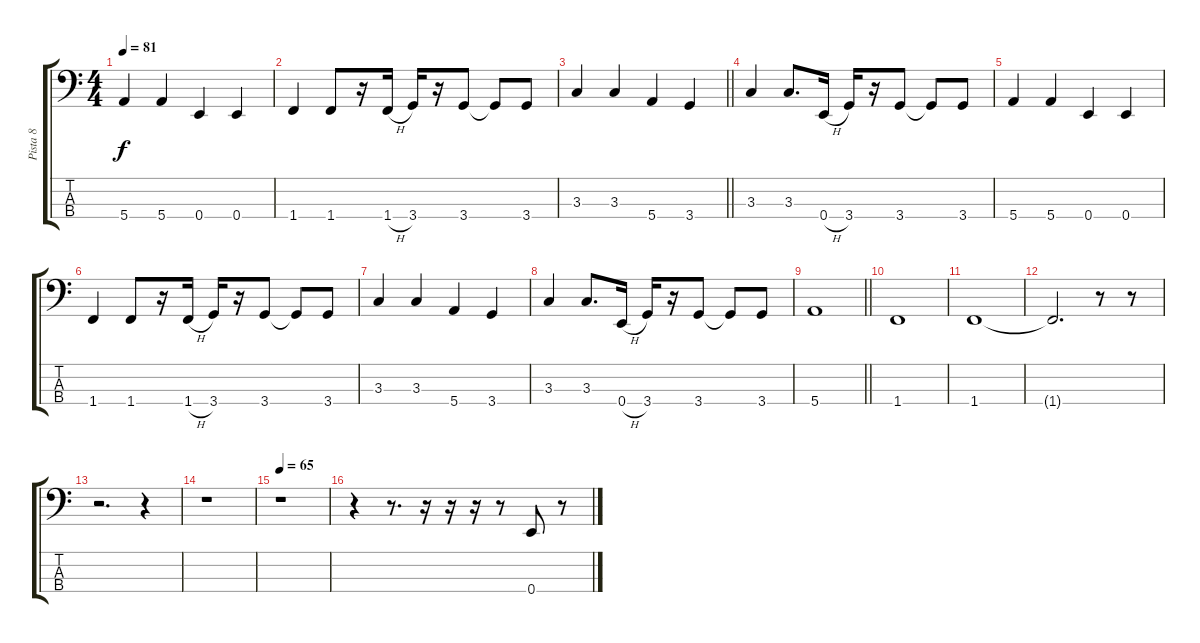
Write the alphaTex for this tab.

\track ("Pista 8" "Pista 8") {instrument electricbassfinger}
\staff {score tabs}
\tuning (G2 D2 A1 E1) {hide}
\ts (4 4)
\tempo 81
\clef f4
\ks c
5.4.4{dy f} 5.4.4 0.4.4 0.4.4 |
1.4.4 1.4.8 r.16 1.4{h}.16 3.4.16 r.16 3.4.8 3.4{t}.8 3.4.8 |
\barLineRight lightlight
3.3.4 3.3.4 5.4.4 3.4.4 |
3.3.4 3.3.8{d} 0.4{h}.16 3.4.16 r.16 3.4.8 3.4{t}.8 3.4.8 |
5.4.4 5.4.4 0.4.4 0.4.4 |
1.4.4 1.4.8 r.16 1.4{h}.16 3.4.16 r.16 3.4.8 3.4{t}.8 3.4.8 |
3.3.4 3.3.4 5.4.4 3.4.4 |
3.3.4 3.3.8{d} 0.4{h}.16 3.4.16 r.16 3.4.8 3.4{t}.8 3.4.8 |
\barLineRight lightlight
5.4.1 |
1.4.1 |
1.4.1 |
1.4{t}.2{d} r.8 r.8 |
r.2{d} r.4 |
r.1 |
\tempo 65
r.1 |
r.4 r.8{d} r.16 r.16 r.16 r.8 0.4.8 r.8
